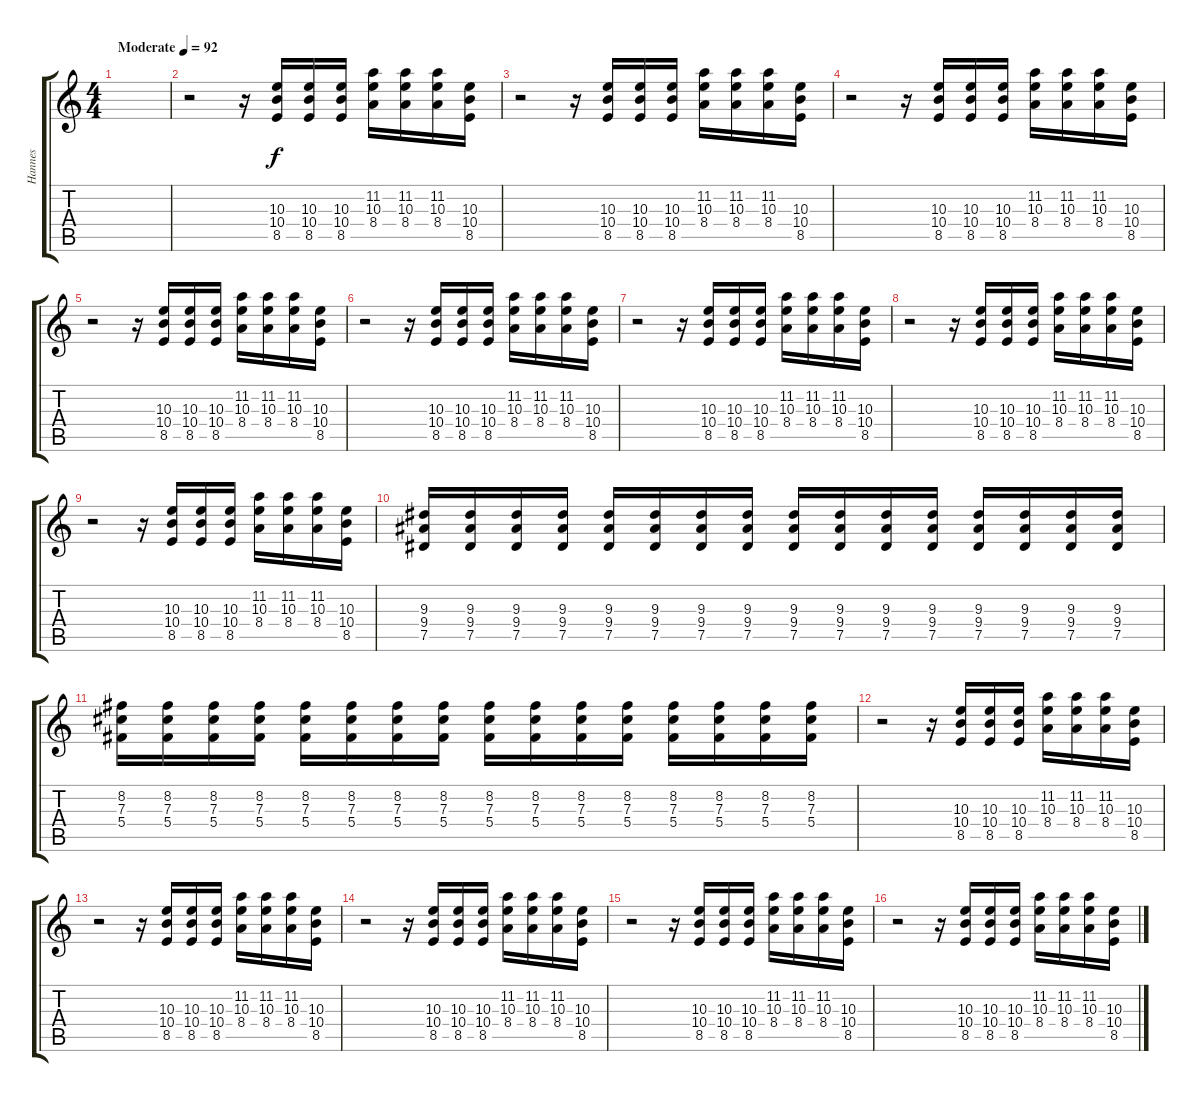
\track ("Hannes" "Hannes") {instrument overdrivenguitar}
\staff {score tabs}
\tuning (Eb4 Bb3 Gb3 Db3 Ab2 Eb2) {hide}
\ts (4 4)
\tempo (92 "Moderate")
\clef g2
\ks c
|
r.2{balance 0} r.16 (10.3 10.4 8.5).16 (10.3 10.4 8.5).16 (10.3 10.4 8.5).16 (11.2 10.3 8.4).16 (11.2 10.3 8.4).16 (11.2 10.3 8.4).16 (10.3 10.4 8.5).16 |
r.2 r.16 (10.3 10.4 8.5).16 (10.3 10.4 8.5).16 (10.3 10.4 8.5).16 (11.2 10.3 8.4).16 (11.2 10.3 8.4).16 (11.2 10.3 8.4).16 (10.3 10.4 8.5).16 |
r.2{balance 8} r.16 (10.3 10.4 8.5).16 (10.3 10.4 8.5).16 (10.3 10.4 8.5).16 (11.2 10.3 8.4).16 (11.2 10.3 8.4).16 (11.2 10.3 8.4).16 (10.3 10.4 8.5).16 |
r.2 r.16 (10.3 10.4 8.5).16 (10.3 10.4 8.5).16 (10.3 10.4 8.5).16 (11.2 10.3 8.4).16 (11.2 10.3 8.4).16 (11.2 10.3 8.4).16 (10.3 10.4 8.5).16 |
r.2 r.16 (10.3 10.4 8.5).16 (10.3 10.4 8.5).16 (10.3 10.4 8.5).16 (11.2 10.3 8.4).16 (11.2 10.3 8.4).16 (11.2 10.3 8.4).16 (10.3 10.4 8.5).16 |
r.2 r.16 (10.3 10.4 8.5).16 (10.3 10.4 8.5).16 (10.3 10.4 8.5).16 (11.2 10.3 8.4).16 (11.2 10.3 8.4).16 (11.2 10.3 8.4).16 (10.3 10.4 8.5).16 |
r.2 r.16 (10.3 10.4 8.5).16 (10.3 10.4 8.5).16 (10.3 10.4 8.5).16 (11.2 10.3 8.4).16 (11.2 10.3 8.4).16 (11.2 10.3 8.4).16 (10.3 10.4 8.5).16 |
r.2 r.16 (10.3 10.4 8.5).16 (10.3 10.4 8.5).16 (10.3 10.4 8.5).16 (11.2 10.3 8.4).16 (11.2 10.3 8.4).16 (11.2 10.3 8.4).16 (10.3 10.4 8.5).16 |
(9.3 9.4 7.5).16 (9.3 9.4 7.5).16 (9.3 9.4 7.5).16 (9.3 9.4 7.5).16 (9.3 9.4 7.5).16 (9.3 9.4 7.5).16 (9.3 9.4 7.5).16 (9.3 9.4 7.5).16 (9.3 9.4 7.5).16 (9.3 9.4 7.5).16 (9.3 9.4 7.5).16 (9.3 9.4 7.5).16 (9.3 9.4 7.5).16 (9.3 9.4 7.5).16 (9.3 9.4 7.5).16 (9.3 9.4 7.5).16 |
(8.2 7.3 5.4).16 (8.2 7.3 5.4).16 (8.2 7.3 5.4).16 (8.2 7.3 5.4).16 (8.2 7.3 5.4).16 (8.2 7.3 5.4).16 (8.2 7.3 5.4).16 (8.2 7.3 5.4).16 (8.2 7.3 5.4).16 (8.2 7.3 5.4).16 (8.2 7.3 5.4).16 (8.2 7.3 5.4).16 (8.2 7.3 5.4).16 (8.2 7.3 5.4).16 (8.2 7.3 5.4).16 (8.2 7.3 5.4).16 |
r.2 r.16 (10.3 10.4 8.5).16 (10.3 10.4 8.5).16 (10.3 10.4 8.5).16 (11.2 10.3 8.4).16 (11.2 10.3 8.4).16 (11.2 10.3 8.4).16 (10.3 10.4 8.5).16 |
r.2 r.16 (10.3 10.4 8.5).16 (10.3 10.4 8.5).16 (10.3 10.4 8.5).16 (11.2 10.3 8.4).16 (11.2 10.3 8.4).16 (11.2 10.3 8.4).16 (10.3 10.4 8.5).16 |
r.2 r.16 (10.3 10.4 8.5).16 (10.3 10.4 8.5).16 (10.3 10.4 8.5).16 (11.2 10.3 8.4).16 (11.2 10.3 8.4).16 (11.2 10.3 8.4).16 (10.3 10.4 8.5).16 |
r.2 r.16 (10.3 10.4 8.5).16 (10.3 10.4 8.5).16 (10.3 10.4 8.5).16 (11.2 10.3 8.4).16 (11.2 10.3 8.4).16 (11.2 10.3 8.4).16 (10.3 10.4 8.5).16 |
r.2 r.16 (10.3 10.4 8.5).16 (10.3 10.4 8.5).16 (10.3 10.4 8.5).16 (11.2 10.3 8.4).16 (11.2 10.3 8.4).16 (11.2 10.3 8.4).16 (10.3 10.4 8.5).16
